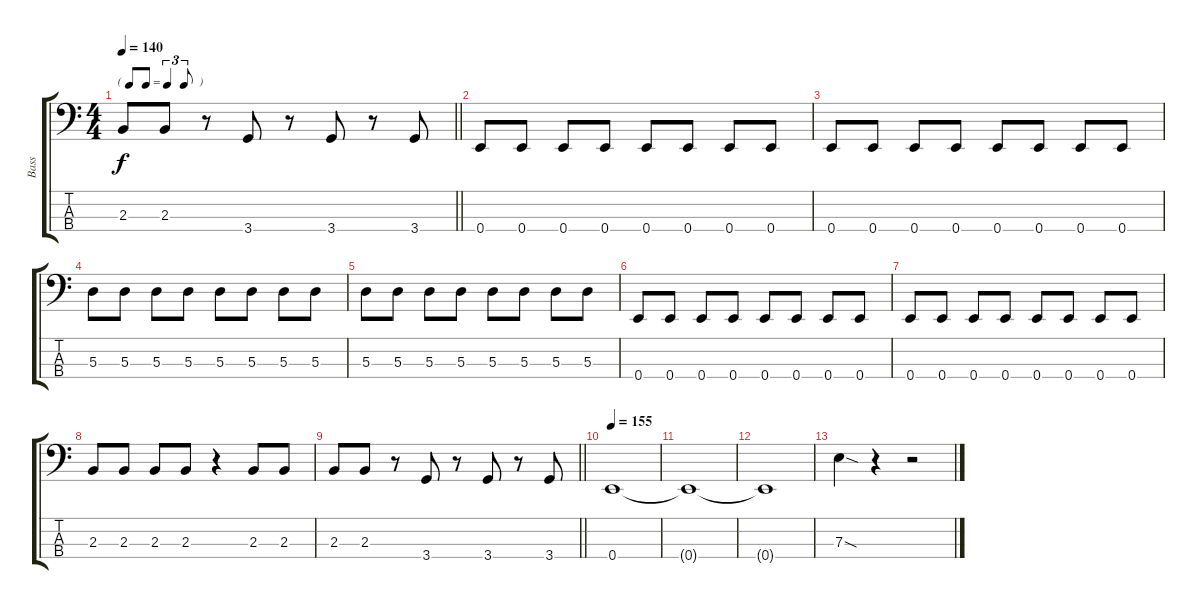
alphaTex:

\track ("Bass" "Bass") {instrument electricbasspick}
\staff {score tabs}
\tuning (G2 D2 A1 E1) {hide}
\ts (4 4)
\tf triplet8th
\tempo 140
\clef f4
\barLineRight lightlight
\ks c
2.3.8{dy f} 2.3.8 r.8 3.4.8 r.8 3.4.8 r.8 3.4.8 |
0.4.8 0.4.8 0.4.8 0.4.8 0.4.8 0.4.8 0.4.8 0.4.8 |
0.4.8 0.4.8 0.4.8 0.4.8 0.4.8 0.4.8 0.4.8 0.4.8 |
5.3.8 5.3.8 5.3.8 5.3.8 5.3.8 5.3.8 5.3.8 5.3.8 |
5.3.8 5.3.8 5.3.8 5.3.8 5.3.8 5.3.8 5.3.8 5.3.8 |
0.4.8 0.4.8 0.4.8 0.4.8 0.4.8 0.4.8 0.4.8 0.4.8 |
0.4.8 0.4.8 0.4.8 0.4.8 0.4.8 0.4.8 0.4.8 0.4.8 |
2.3.8 2.3.8 2.3.8 2.3.8 r.4 2.3.8 2.3.8 |
\barLineRight lightlight
2.3.8 2.3.8 r.8 3.4.8 r.8 3.4.8 r.8 3.4.8 |
\tempo 155
0.4.1 |
0.4{t}.1 |
0.4{t}.1 |
7.3{sod}.4 r.4 r.2
